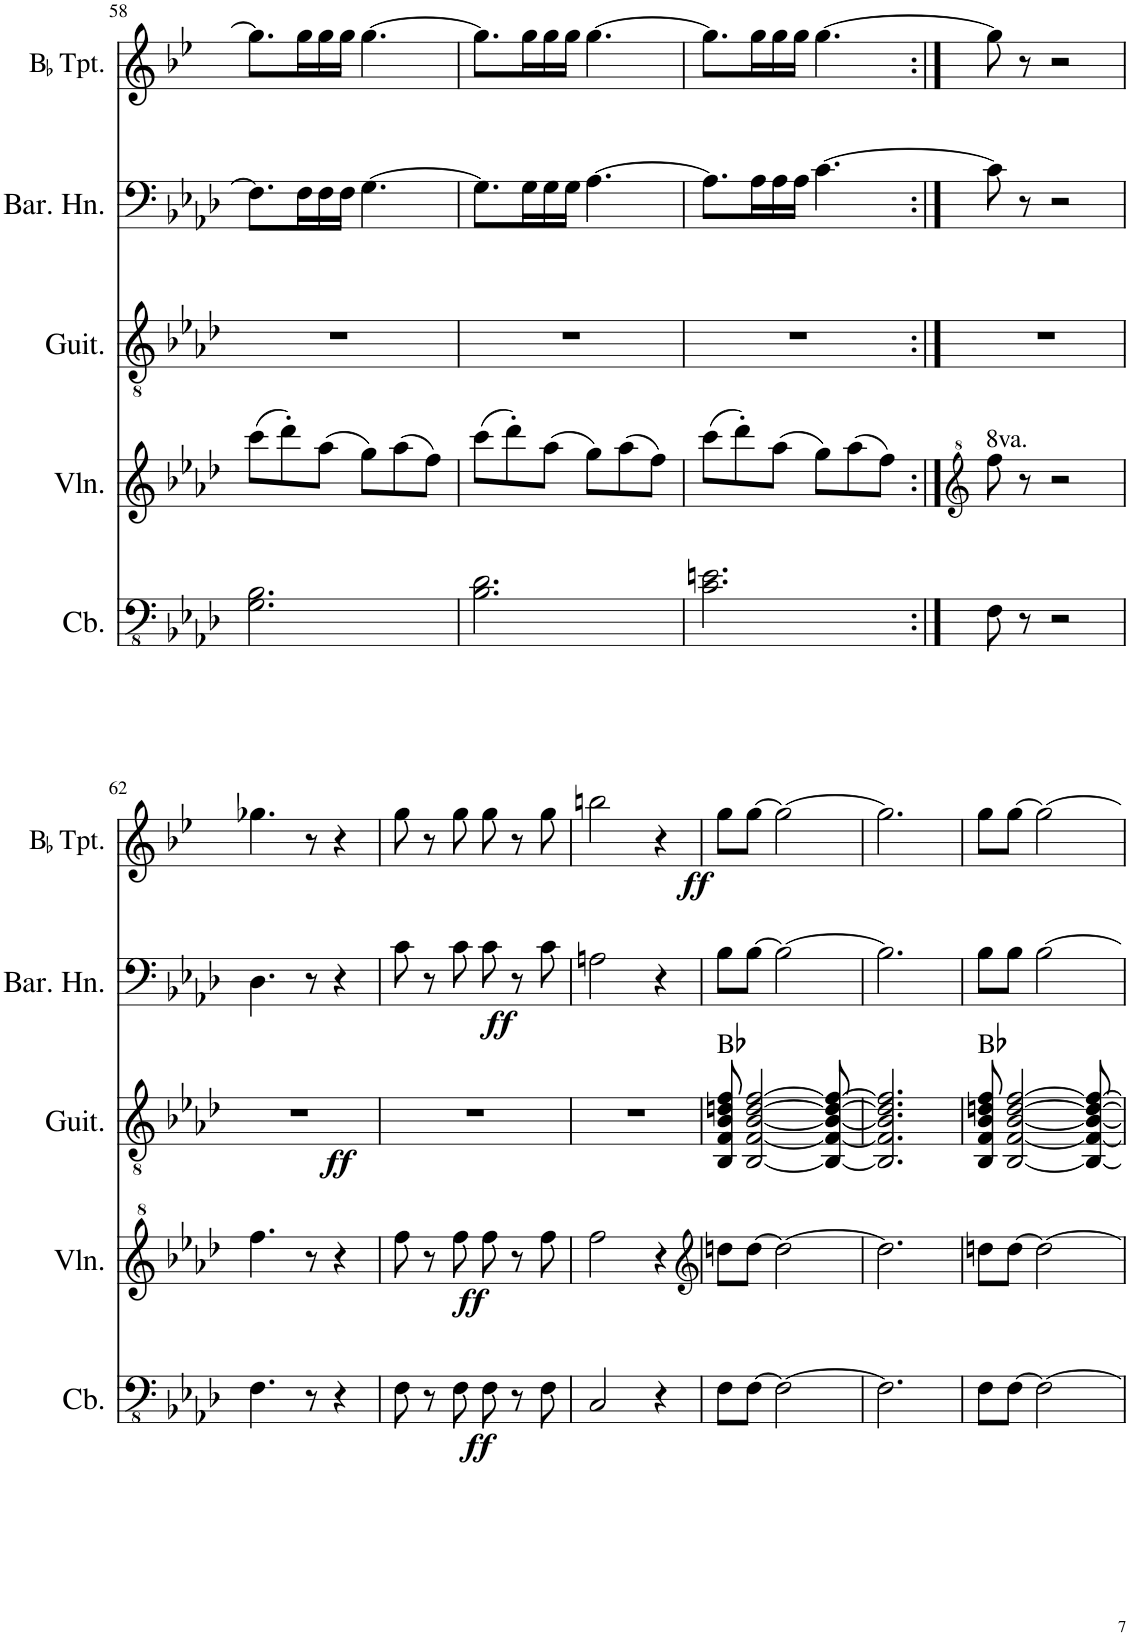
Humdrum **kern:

**kern	**dynam	**kern	**dynam	**kern	**dynam	**harte	**kern	**dynam	**kern	**dynam
*part5	*part5	*part4	*part4	*part3	*part3	*part3	*part2	*part2	*part1	*part1
*staff5	*staff5	*staff4	*staff4	*staff3	*staff3	*	*staff2	*staff2	*staff1	*staff1
*I"Double Bass	*	*I"Violin	*	*I"Guitar	*	*	*I"Baritone Horn	*	*I"BaccidentalFlat Trumpet	*
*	*	*I'Vln.	*	*I'Guit.	*	*	*I'Bar. Hn.	*	*I'BaccidentalFlat Tpt.	*
!!LO:PB:g=z
*clefFv4	*	*clefG2	*	*clefGv2	*	*	*clefF4	*	*clefG2	*
*Trd7c12	*	*	*	*	*	*	*Trd4c7	*	*Trd1c2	*
*k[b-e-a-d-]	*	*k[b-e-a-d-]	*	*k[b-e-a-d-]	*	*	*k[b-e-a-d-]	*	*k[b-e-]	*
*M6/8	*	*M6/8	*	*M6/8	*	*	*M6/8	*	*M6/8	*
=58	=58	=58	=58	=58	=58	=58	=58	=58	=58	=58
2.GG\ 2.BB-\	.	(8ccc\L	.	2.r	.	.	8.F\L]	.	8.gg\L]	.
.	.	8ddd-'\)	.	.	.	.	.	.	.	.
.	.	.	.	.	.	.	16F\L	.	16gg\L	.
.	.	(8aa-\J	.	.	.	.	16F\	.	16gg\	.
.	.	.	.	.	.	.	16F\JJ	.	16gg\JJ	.
.	.	8gg\L)	.	.	.	.	[4.G\	.	[4.gg\	.
.	.	(8aa-\	.	.	.	.	.	.	.	.
.	.	8ff\J)	.	.	.	.	.	.	.	.
=59	=59	=59	=59	=59	=59	=59	=59	=59	=59	=59
2.BB-\ 2.D-\	.	(8ccc\L	.	2.r	.	.	8.G\L]	.	8.gg\L]	.
.	.	8ddd-'\)	.	.	.	.	.	.	.	.
.	.	.	.	.	.	.	16G\L	.	16gg\L	.
.	.	(8aa-\J	.	.	.	.	16G\	.	16gg\	.
.	.	.	.	.	.	.	16G\JJ	.	16gg\JJ	.
.	.	8gg\L)	.	.	.	.	[4.A-\	.	[4.gg\	.
.	.	(8aa-\	.	.	.	.	.	.	.	.
.	.	8ff\J)	.	.	.	.	.	.	.	.
=60	=60	=60	=60	=60	=60	=60	=60	=60	=60	=60
2.C\ 2.En\	.	(8ccc\L	.	2.r	.	.	8.A-\L]	.	8.gg\L]	.
.	.	8ddd-'\)	.	.	.	.	.	.	.	.
.	.	.	.	.	.	.	16A-\L	.	16gg\L	.
.	.	(8aa-\J	.	.	.	.	16A-\	.	16gg\	.
.	.	.	.	.	.	.	16A-\JJ	.	16gg\JJ	.
.	.	8gg\L)	.	.	.	.	[4.c\	.	[4.gg\	.
.	.	(8aa-\	.	.	.	.	.	.	.	.
.	.	8ff\J)	.	.	.	.	.	.	.	.
=61:|!	=61:|!	=61:|!	=61:|!	=61:|!	=61:|!	=61:|!	=61:|!	=61:|!	=61:|!	=61:|!
*	*	*clefG^2	*	*	*	*	*	*	*	*
!	!	!LO:TX:a:t=8va.	!	!	!	!	!	!	!	!
8FF\	.	8fff\	.	2.r	.	.	8c\]	.	8gg\]	.
8r	.	8r	.	.	.	.	8r	.	8r	.
2r	.	2r	.	.	.	.	2r	.	2r	.
!!LO:LB:g=z
=62	=62	=62	=62	=62	=62	=62	=62	=62	=62	=62
4.FF\	.	4.fff\	.	2.r	.	.	4.D-\	.	4.gg-X\	.
8r	.	8r	.	.	.	.	8r	.	8r	.
4r	.	4r	.	.	.	.	4r	.	4r	.
=63	=63	=63	=63	=63	=63	=63	=63	=63	=63	=63
!	!	!	!	!	!LO:DY:b	!	!	!	!	!
8FF\	.	8fff\	.	2.r	ff	.	8c\	.	8gg\	.
!	!	!	!LO:DY:b	!	!	!	!	!	!	!
8r	.	8r	ff	.	.	.	8r	.	8r	.
!	!LO:DY:b	!	!	!	!	!	!	!LO:DY:b	!	!
8FF\	ff	8fff\	.	.	.	.	8c\	ff	8gg\	.
8FF\	.	8fff\	.	.	.	.	8c\	.	8gg\	.
8r	.	8r	.	.	.	.	8r	.	8r	.
8FF\	.	8fff\	.	.	.	.	8c\	.	8gg\	.
=64	=64	=64	=64	=64	=64	=64	=64	=64	=64	=64
2CC/	.	2fff\	.	2.r	.	.	2An\	.	2bbn\	.
4r	.	4r	.	.	.	.	4r	.	4r	.
=65	=65	=65	=65	=65	=65	=65	=65	=65	=65	=65
*	*	*clefG2	*	*	*	*	*	*	*	*
!	!	!	!	!	!	!	!	!	!	!LO:DY:b
8FF\L	.	8ddn\L	.	8BB-/ 8F/ 8B-/ 8dn/ 8f/	.	Bb:maj	8B-\L	.	8gg\L	ff
[8FF\J	.	[8dd\J	.	[2BB-/ [2F/ [2B-/ [2d/ [2f/	.	.	[8B-\J	.	[8gg\J	.
2FF\_	.	2dd\_	.	.	.	.	2B-\_	.	2gg\_	.
.	.	.	.	8BB-/_ 8F/_ 8B-/_ 8d/_ 8f/_	.	.	.	.	.	.
=66	=66	=66	=66	=66	=66	=66	=66	=66	=66	=66
2.FF\]	.	2.dd\]	.	2.BB-/] 2.F/] 2.B-/] 2.d/] 2.f/]	.	.	2.B-\]	.	2.gg\]	.
=67	=67	=67	=67	=67	=67	=67	=67	=67	=67	=67
8FF\L	.	8ddn\L	.	8BB-/ 8F/ 8B-/ 8dn/ 8f/	.	Bb:maj	8B-\L	.	8gg\L	.
[8FF\J	.	[8dd\J	.	[2BB-/ [2F/ [2B-/ [2d/ [2f/	.	.	8B-\J	.	[8gg\J	.
2FF\_	.	2dd\_	.	.	.	.	[2B-\	.	2gg\_	.
.	.	.	.	8BB-/_ 8F/_ 8B-/_ 8d/_ 8f/_	.	.	.	.	.	.
=	=	=	=	=	=	=	=	=	=	=
*-	*-	*-	*-	*-	*-	*-	*-	*-	*-	*-
